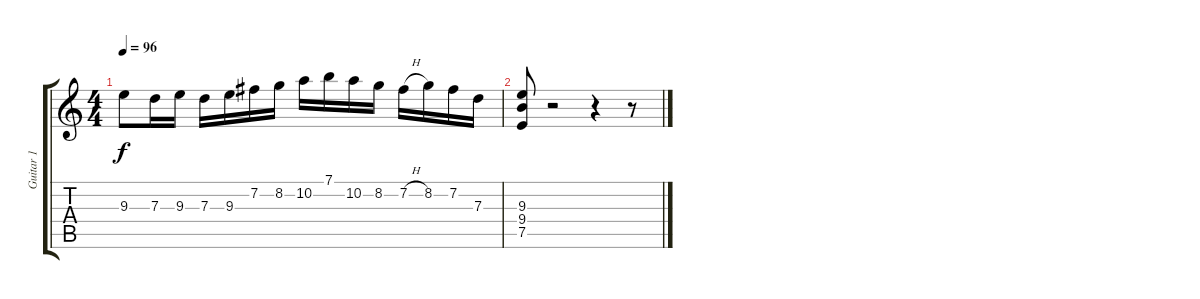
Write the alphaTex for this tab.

\track ("Guitar 1" "Guitar 1") {instrument distortionguitar}
\staff {score tabs}
\tuning (E4 B3 G3 D3 A2 E2) {hide}
\ts (4 4)
\tempo 96
\clef g2
\ks c
9.3.8{dy f} 7.3.16 9.3.16 7.3.16 9.3.16 7.2.16 8.2.16 10.2.16 7.1.16 10.2.16 8.2.16 7.2{h}.16 8.2.16 7.2.16 7.3.16 |
(9.3 9.4 7.5).8 r.2 r.4 r.8
